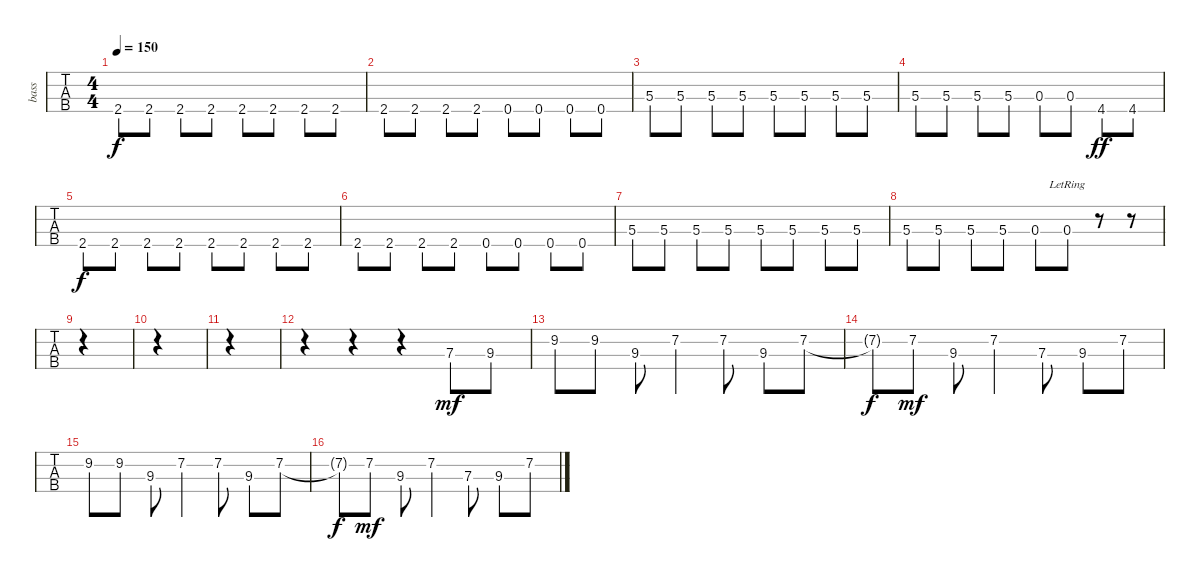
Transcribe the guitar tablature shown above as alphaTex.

\track ("bass" "bass") {instrument electricbassfinger}
\staff {tabs}
\tuning (G2 D2 A1 E1) {hide}
\ts (4 4)
\tempo 150
\clef f4
\ks c
2.4.8{dy f} 2.4.8 2.4.8 2.4.8 2.4.8 2.4.8 2.4.8 2.4.8 |
2.4.8 2.4.8 2.4.8 2.4.8 0.4.8 0.4.8 0.4.8 0.4.8 |
5.3.8 5.3.8 5.3.8 5.3.8 5.3.8 5.3.8 5.3.8 5.3.8 |
5.3.8 5.3.8 5.3.8 5.3.8 0.3.8 0.3.8 4.4.8{dy ff} 4.4.8 |
2.4.8{dy f} 2.4.8 2.4.8 2.4.8 2.4.8 2.4.8 2.4.8 2.4.8 |
2.4.8 2.4.8 2.4.8 2.4.8 0.4.8 0.4.8 0.4.8 0.4.8 |
5.3.8 5.3.8 5.3.8 5.3.8 5.3.8 5.3.8 5.3.8 5.3.8 |
5.3.8 5.3.8 5.3.8 5.3.8 0.3.8 0.3{lr}.8 r.8 r.8 |
|
|
|
r.4 r.4 r.4 7.3.8{dy mf} 9.3.8 |
9.2.8 9.2.8 9.3.8 7.2.4 7.2.8 9.3.8 7.2.8 |
7.2{t}.8{dy f} 7.2.8{dy mf} 9.3.8 7.2.4 7.3.8 9.3.8 7.2.8 |
9.2.8 9.2.8 9.3.8 7.2.4 7.2.8 9.3.8 7.2.8 |
7.2{t}.8{dy f} 7.2.8{dy mf} 9.3.8 7.2.4 7.3.8 9.3.8 7.2.8
